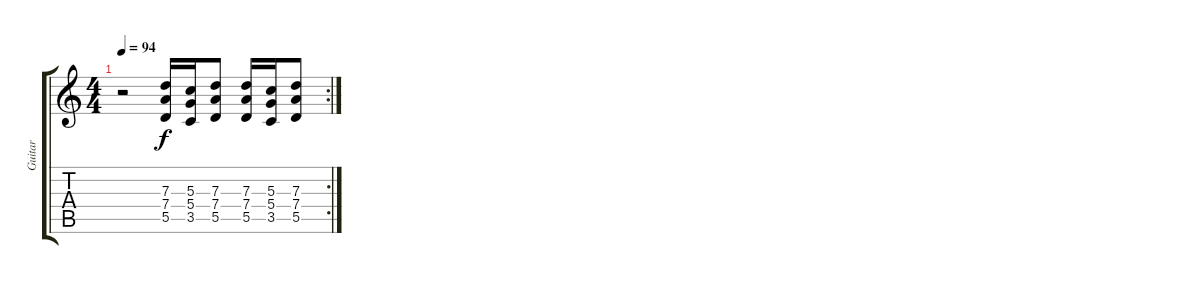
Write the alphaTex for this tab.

\track ("Guitar" "Guitar") {instrument electricguitarclean}
\staff {score tabs}
\tuning (E4 B3 G3 D3 A2 E2) {hide}
\rc 2
\ts (4 4)
\tempo 94
\clef g2
\ks c
r.2{dy f} (7.3 7.4 5.5).16 (5.3 5.4 3.5).16 (7.3 7.4 5.5).8 (7.3 7.4 5.5).16 (5.3 5.4 3.5).16 (7.3 7.4 5.5).8
